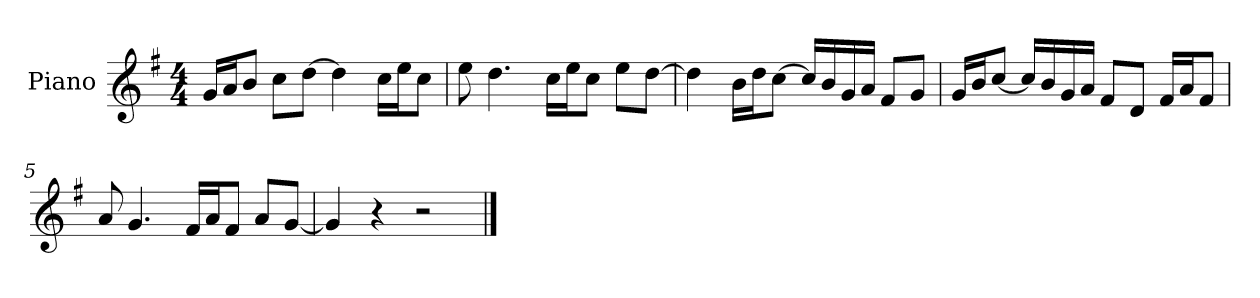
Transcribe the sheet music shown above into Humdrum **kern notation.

**kern
*part1
*staff1
*I"Piano
*I'P-no
*clefG2
*k[f#]
*M4/4
*MM90
=1
16g/LL
16a/J
8b/J
8cc\L
[8dd\J
4dd\]
16cc\LL
16ee\J
8cc\J
=2
8ee\
4.dd\
16cc\LL
16ee\J
8cc\J
8ee\L
[8dd\J
=3
4dd\]
16b\LL
16dd\J
[8cc\J
16cc/LL]
16b/
16g/
16a/JJ
8f#/L
8g/J
=4
16g/LL
16b/J
[8cc/J
16cc/LL]
16b/
16g/
16a/JJ
8f#/L
8d/J
16f#/LL
16a/J
8f#/J
!!LO:LB:g=z
=5
8a/
4.g/
16f#/LL
16a/J
8f#/J
8a/L
[8g/J
=6
4g/]
4r
2r
==
*-
